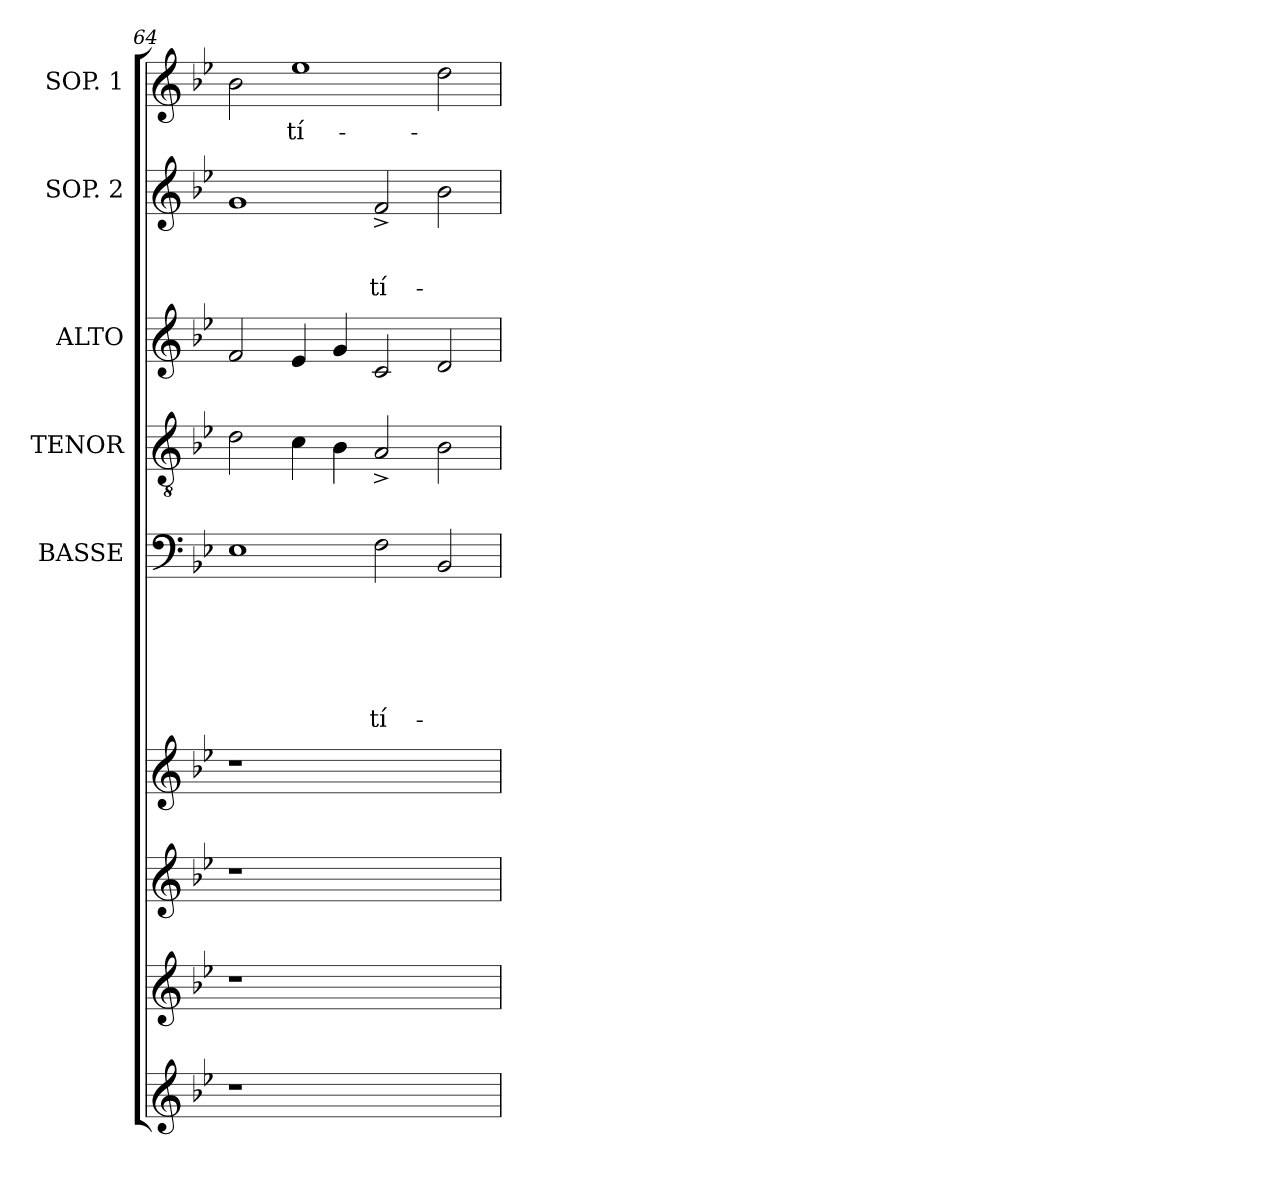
**kern	**kern	**kern	**kern	**kern	**text	**text	**text	**text	**text	**text	**kern	**kern	**kern	**text	**text	**text	**kern	**text
*part9	*part8	*part7	*part6	*part5	*part5	*part5	*part5	*part5	*part5	*part5	*part4	*part3	*part2	*part2	*part2	*part2	*part1	*part1
*staff9	*staff8	*staff7	*staff6	*staff5	*staff5	*staff5	*staff5	*staff5	*staff5	*staff5	*staff4	*staff3	*staff2	*staff2	*staff2	*staff2	*staff1	*staff1
*	*	*	*	*I"BASSE	*	*	*	*	*	*	*I"TENOR	*I"ALTO	*I"SOP. 2	*	*	*	*I"SOP. 1	*
*	*	*	*	*I'BAS.	*	*	*	*	*	*	*I'TEN.	*I'ALT.	*I'SOP. 2	*	*	*	*I'SOP. 1	*
*clefG2	*clefG2	*clefG2	*clefG2	*clefF4	*	*	*	*	*	*	*clefGv2	*clefG2	*clefG2	*	*	*	*clefG2	*
*k[b-e-]	*k[b-e-]	*k[b-e-]	*k[b-e-]	*k[b-e-]	*	*	*	*	*	*	*k[b-e-]	*k[b-e-]	*k[b-e-]	*	*	*	*k[b-e-]	*
*B-:	*B-:	*B-:	*B-:	*B-:	*	*	*	*	*	*	*B-:	*B-:	*B-:	*	*	*	*B-:	*
=64	=64	=64	=64	=64	=64	=64	=64	=64	=64	=64	=64	=64	=64	=64	=64	=64	=64	=64
1r	1r	1r	1r	1E-	.	.	.	.	.	.	2d\	2f/	1g	.	.	.	2b-\	.
!	!	!	!	!	!	!	!	!	!	!	!	!	!	!	!	!	!	!LO:LY:b
.	.	.	.	.	.	.	.	.	.	.	4c\	4e-/	.	.	.	.	1ee-	-tí-
.	.	.	.	.	.	.	.	.	.	.	4B-\	4g/	.	.	.	.	.	.
!	!	!	!	!	!	!	!	!	!	!LO:LY:b	!	!	!	!	!	!LO:LY:b	!	!
1ryy	1ryy	1ryy	1ryy	2F\	.	.	.	.	.	-tí-	2A^</	2c/	2f^</	.	.	-tí-	.	.
.	.	.	.	2BB-/	.	.	.	.	.	.	2B-\	2d/	2b-\	.	.	.	2dd\	.
=	=	=	=	=	=	=	=	=	=	=	=	=	=	=	=	=	=	=
*-	*-	*-	*-	*-	*-	*-	*-	*-	*-	*-	*-	*-	*-	*-	*-	*-	*-	*-
